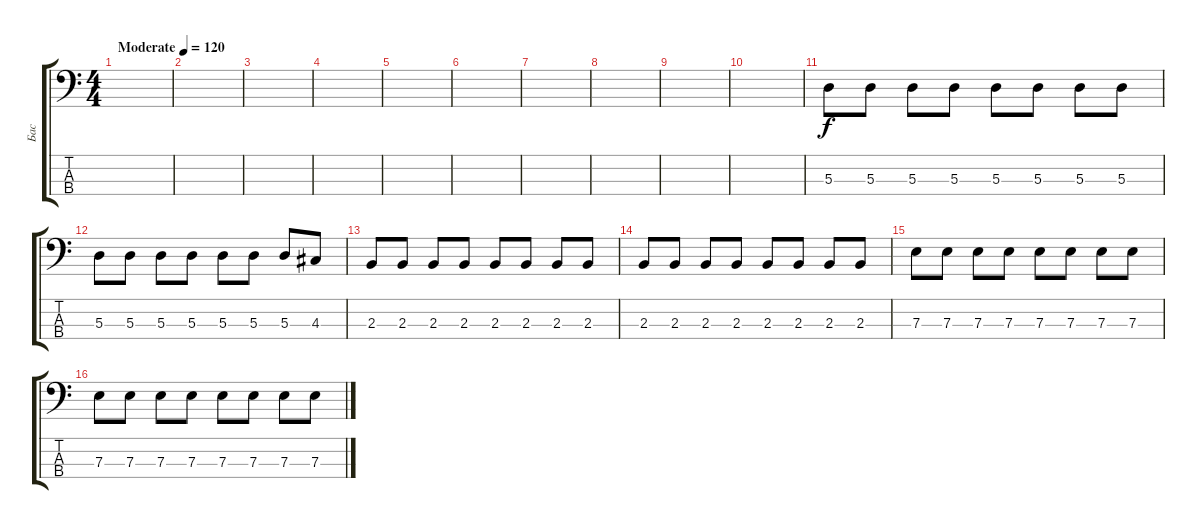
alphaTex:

\track ("Бас" "Бас") {instrument electricbassfinger}
\staff {score tabs}
\tuning (G2 D2 A1 E1) {hide}
\ts (4 4)
\tempo (120 "Moderate")
\clef f4
\ks c
|
|
|
|
|
|
|
|
|
|
5.3.8 5.3.8 5.3.8 5.3.8 5.3.8 5.3.8 5.3.8 5.3.8 |
5.3.8 5.3.8 5.3.8 5.3.8 5.3.8 5.3.8 5.3.8 4.3.8 |
2.3.8 2.3.8 2.3.8 2.3.8 2.3.8 2.3.8 2.3.8 2.3.8 |
2.3.8 2.3.8 2.3.8 2.3.8 2.3.8 2.3.8 2.3.8 2.3.8 |
7.3.8 7.3.8 7.3.8 7.3.8 7.3.8 7.3.8 7.3.8 7.3.8 |
7.3.8 7.3.8 7.3.8 7.3.8 7.3.8 7.3.8 7.3.8 7.3.8
